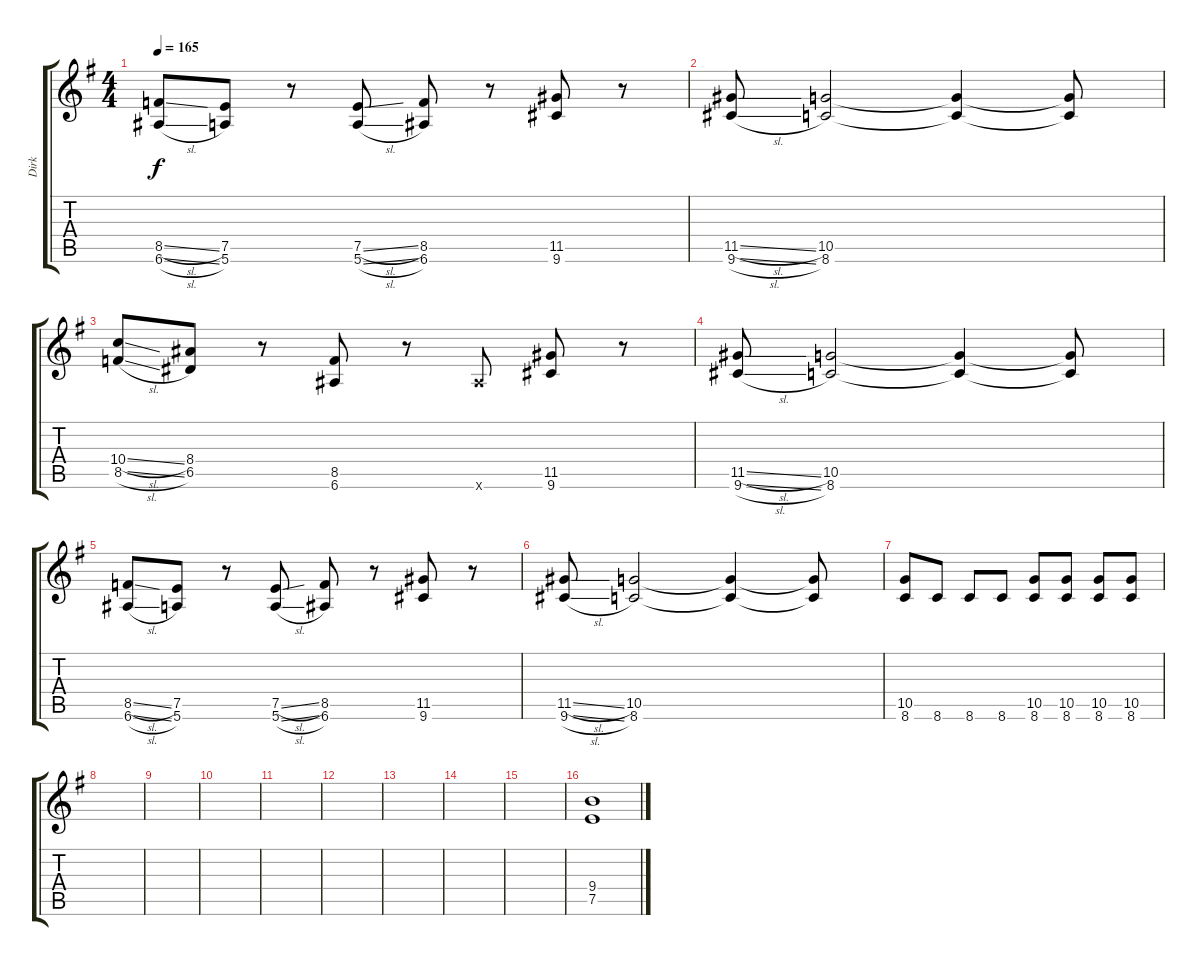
\track ("Dirk" "Dirk") {instrument distortionguitar}
\staff {score tabs}
\tuning (E4 B3 G3 D3 A2 E2) {hide}
\ts (4 4)
\tempo 165
\clef g2
\ks g
(8.5{sl} 6.6{sl}).8{dy f} (7.5 5.6).8 r.8 (7.5{sl} 5.6{sl}).8 (8.5 6.6).8 r.8 (11.5 9.6).8 r.8 |
(11.5{sl} 9.6{sl}).8 (10.5 8.6).2 (10.5{t} 8.6{t}).4 (10.5{t} 8.6{t}).8 |
(10.4{sl} 8.5{sl}).8 (8.4 6.5).8 r.8 (8.5 6.6).8 r.8 6.6{x}.8 (11.5 9.6).8 r.8 |
(11.5{sl} 9.6{sl}).8 (10.5 8.6).2 (10.5{t} 8.6{t}).4 (10.5{t} 8.6{t}).8 |
(8.5{sl} 6.6{sl}).8 (7.5 5.6).8 r.8 (7.5{sl} 5.6{sl}).8 (8.5 6.6).8 r.8 (11.5 9.6).8 r.8 |
(11.5{sl} 9.6{sl}).8 (10.5 8.6).2 (10.5{t} 8.6{t}).4 (10.5{t} 8.6{t}).8 |
(10.5 8.6).8 8.6.8 8.6.8 8.6.8 (10.5 8.6).8 (10.5 8.6).8 (10.5 8.6).8 (10.5 8.6).8 |
|
|
|
|
|
|
|
|
(9.4 7.5).1
